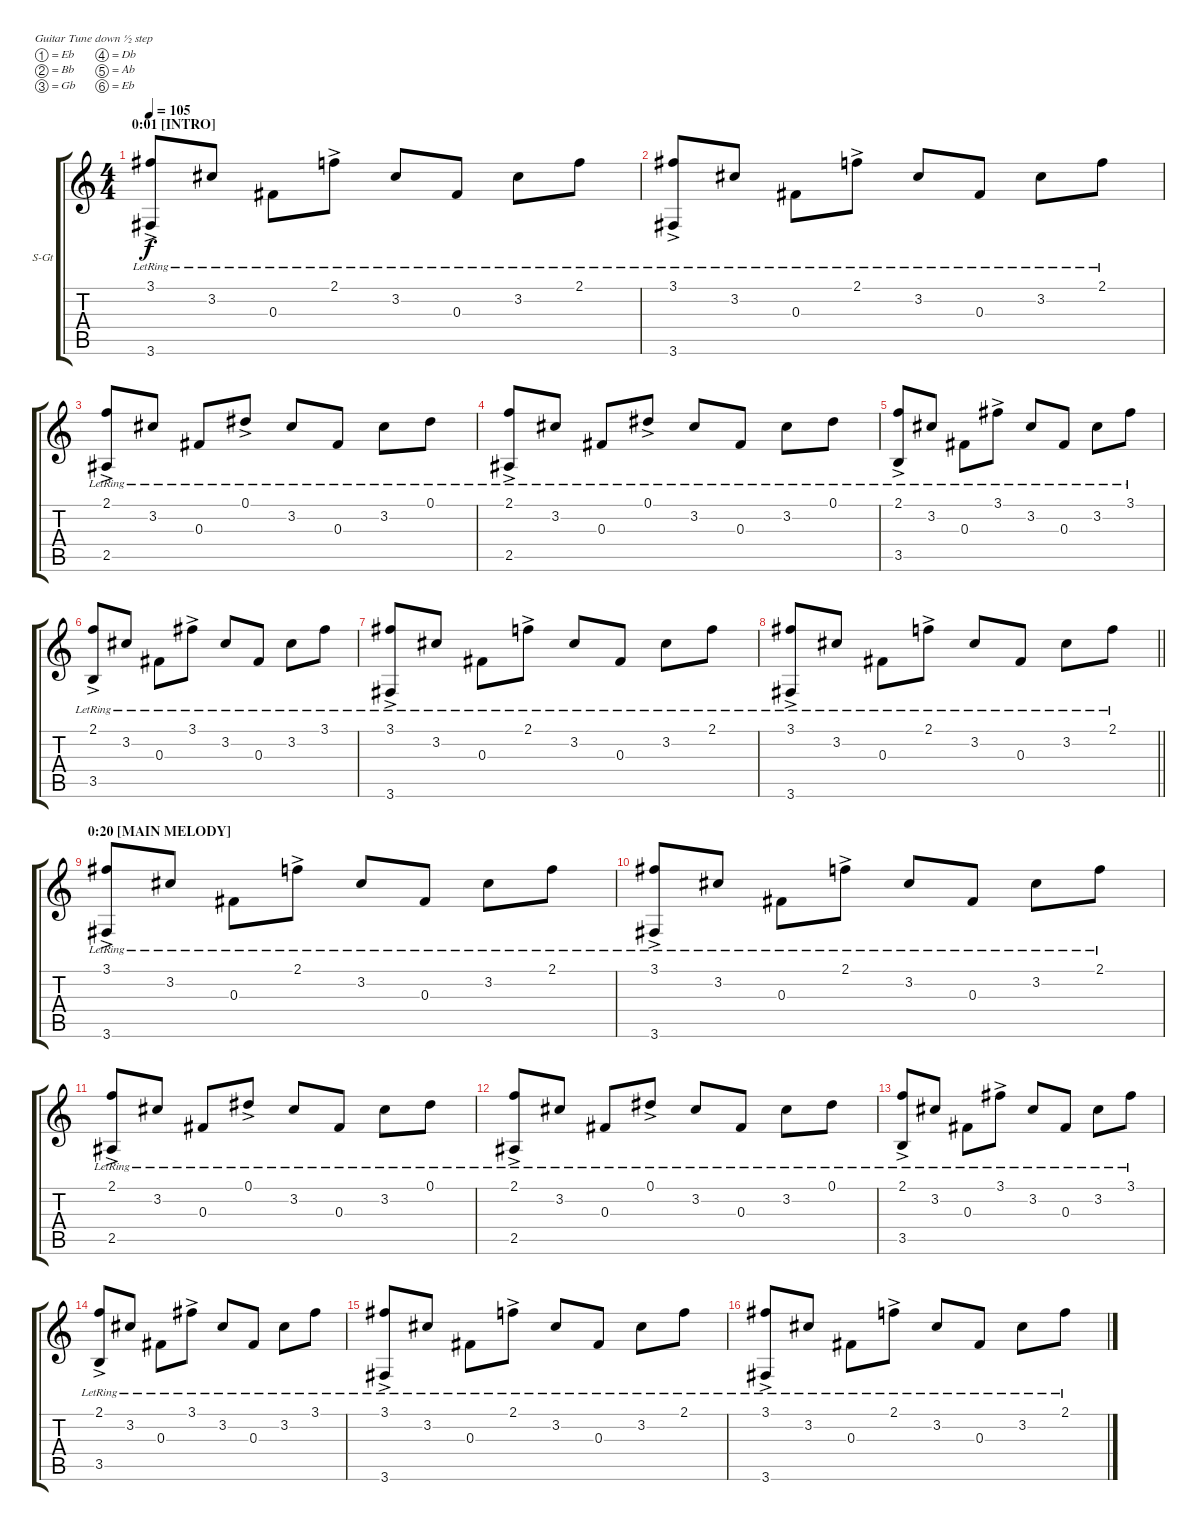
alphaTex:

\bracketExtendMode groupsimilarinstruments
\firstSystemTrackNameOrientation horizontal
\otherSystemsTrackNameOrientation horizontal
\track ("Rythm" "S-Gt") {instrument acousticguitarsteel}
\staff {score tabs}
\tuning (Eb4 Bb3 Gb3 Db3 Ab2 Eb2)
\ts (4 4)
\section ("" "0:01 [INTRO]")
\tempo 105
\clef g2
\ks c
(3.1{ac lr} 3.6{lr}).8{dy f instrument acousticguitarsteel} 3.2{lr}.8 0.3{lr}.8 2.1{ac lr}.8 3.2{lr}.8 0.3{lr}.8 3.2{lr}.8 2.1{lr}.8 |
(3.1{ac lr} 3.6{lr}).8 3.2{lr}.8 0.3{lr}.8 2.1{ac lr}.8 3.2{lr}.8 0.3{lr}.8 3.2{lr}.8 2.1{lr}.8 |
(2.1{ac lr} 2.5{lr}).8 3.2{lr}.8 0.3{lr}.8 0.1{ac lr}.8 3.2{lr}.8 0.3{lr}.8 3.2{lr}.8 0.1{lr}.8 |
(2.1{ac lr} 2.5{lr}).8 3.2{lr}.8 0.3{lr}.8 0.1{ac lr}.8 3.2{lr}.8 0.3{lr}.8 3.2{lr}.8 0.1{lr}.8 |
(2.1{ac lr} 3.5{lr}).8 3.2{lr}.8 0.3{lr}.8 3.1{ac lr}.8 3.2{lr}.8 0.3{lr}.8 3.2{lr}.8 3.1{lr}.8 |
(2.1{ac lr} 3.5{lr}).8 3.2{lr}.8 0.3{lr}.8 3.1{ac lr}.8 3.2{lr}.8 0.3{lr}.8 3.2{lr}.8 3.1{lr}.8 |
(3.1{ac lr} 3.6{lr}).8 3.2{lr}.8 0.3{lr}.8 2.1{ac lr}.8 3.2{lr}.8 0.3{lr}.8 3.2{lr}.8 2.1{lr}.8 |
\barLineRight lightlight
(3.1{ac lr} 3.6{lr}).8 3.2{lr}.8 0.3{lr}.8 2.1{ac lr}.8 3.2{lr}.8 0.3{lr}.8 3.2{lr}.8 2.1{lr}.8 |
\section ("" "0:20 [MAIN MELODY]")
(3.1{ac lr} 3.6{lr}).8 3.2{lr}.8 0.3{lr}.8 2.1{ac lr}.8 3.2{lr}.8 0.3{lr}.8 3.2{lr}.8 2.1{lr}.8 |
(3.1{ac lr} 3.6{lr}).8 3.2{lr}.8 0.3{lr}.8 2.1{ac lr}.8 3.2{lr}.8 0.3{lr}.8 3.2{lr}.8 2.1{lr}.8 |
(2.1{ac lr} 2.5{lr}).8 3.2{lr}.8 0.3{lr}.8 0.1{ac lr}.8 3.2{lr}.8 0.3{lr}.8 3.2{lr}.8 0.1{lr}.8 |
(2.1{ac lr} 2.5{lr}).8 3.2{lr}.8 0.3{lr}.8 0.1{ac lr}.8 3.2{lr}.8 0.3{lr}.8 3.2{lr}.8 0.1{lr}.8 |
(2.1{ac lr} 3.5{lr}).8 3.2{lr}.8 0.3{lr}.8 3.1{ac lr}.8 3.2{lr}.8 0.3{lr}.8 3.2{lr}.8 3.1{lr}.8 |
(2.1{ac lr} 3.5{lr}).8 3.2{lr}.8 0.3{lr}.8 3.1{ac lr}.8 3.2{lr}.8 0.3{lr}.8 3.2{lr}.8 3.1{lr}.8 |
(3.1{ac lr} 3.6{lr}).8 3.2{lr}.8 0.3{lr}.8 2.1{ac lr}.8 3.2{lr}.8 0.3{lr}.8 3.2{lr}.8 2.1{lr}.8 |
(3.1{ac lr} 3.6{lr}).8 3.2{lr}.8 0.3{lr}.8 2.1{ac lr}.8 3.2{lr}.8 0.3{lr}.8 3.2{lr}.8 2.1{lr}.8
